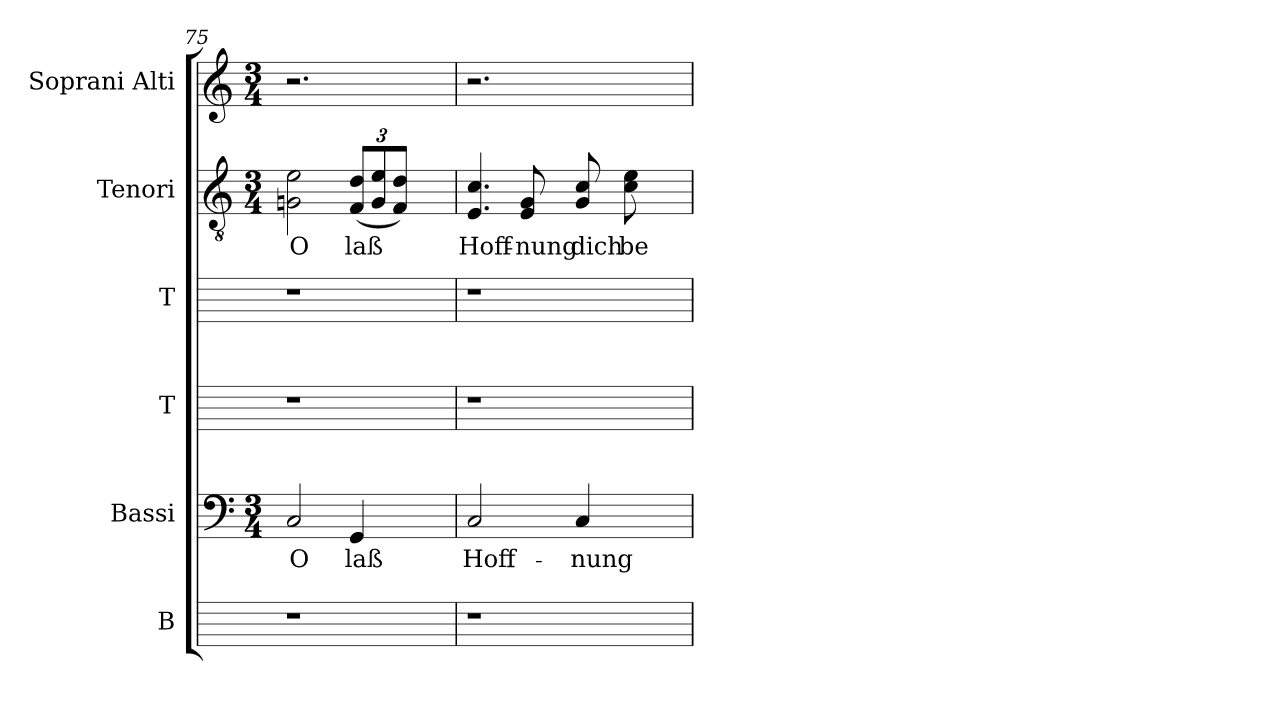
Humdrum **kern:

**kern	**kern	**text	**kern	**kern	**kern	**text	**kern
*part6	*part5	*part5	*part4	*part3	*part2	*part2	*part1
*staff6	*staff5	*staff5	*staff4	*staff3	*staff2	*staff2	*staff1
*I"B	*I"Bassi	*	*I"T	*I"T	*I"Tenori	*	*I"Soprani  Alti
*I'B	*I'B	*	*I'T	*I'T	*I'T	*	*I'S  A
!!LO:LB:g=z
*	*clefF4	*	*	*	*clefGv2	*	*clefG2
*	*k[]	*	*	*	*k[]	*	*k[]
*	*C:	*	*	*	*C:	*	*C:
*	*M3/4	*	*	*	*M3/4	*	*M3/4
=75	=75	=75	=75	=75	=75	=75	=75
!	!	!LO:LY:b:cj	!	!	!	!LO:LY:b:cj	!
1r	2C/	O	1r	1r	2e\> 2Gn\>	O	2.r
!	!	!LO:LY:b:cj	!	!	!	!	!
*	*	*	*	*	*Xbrackettup	*	*
!	!	!	!	!	!	!LO:LY:b:cj	!
.	4GG/	laß	.	.	(<12d/ 12F/L	laß	.
.	.	.	.	.	12e/ 12G/	.	.
.	.	.	.	.	12d/ 12F/J)	.	.
.	4ryy	.	.	.	4ryy	.	4ryy
=76	=76	=76	=76	=76	=76	=76	=76
!	!	!LO:LY:b:cj	!	!	!	!LO:LY:b:cj	!
1r	2C/	Hoff-	1r	1r	4.c/ 4.E/	Hoff-	2.r
!	!	!	!	!	!	!LO:LY:b:cj	!
.	.	.	.	.	8G/ 8E/	-nung	.
!	!	!LO:LY:b:cj	!	!	!	!LO:LY:b:cj	!
.	4C/	-nung	.	.	8c/ 8G/	dich	.
!	!	!	!	!	!	!LO:LY:b:cj	!
.	.	.	.	.	8e\ 8c\	be-	.
.	4ryy	.	.	.	4ryy	.	4ryy
=	=	=	=	=	=	=	=
*-	*-	*-	*-	*-	*-	*-	*-
